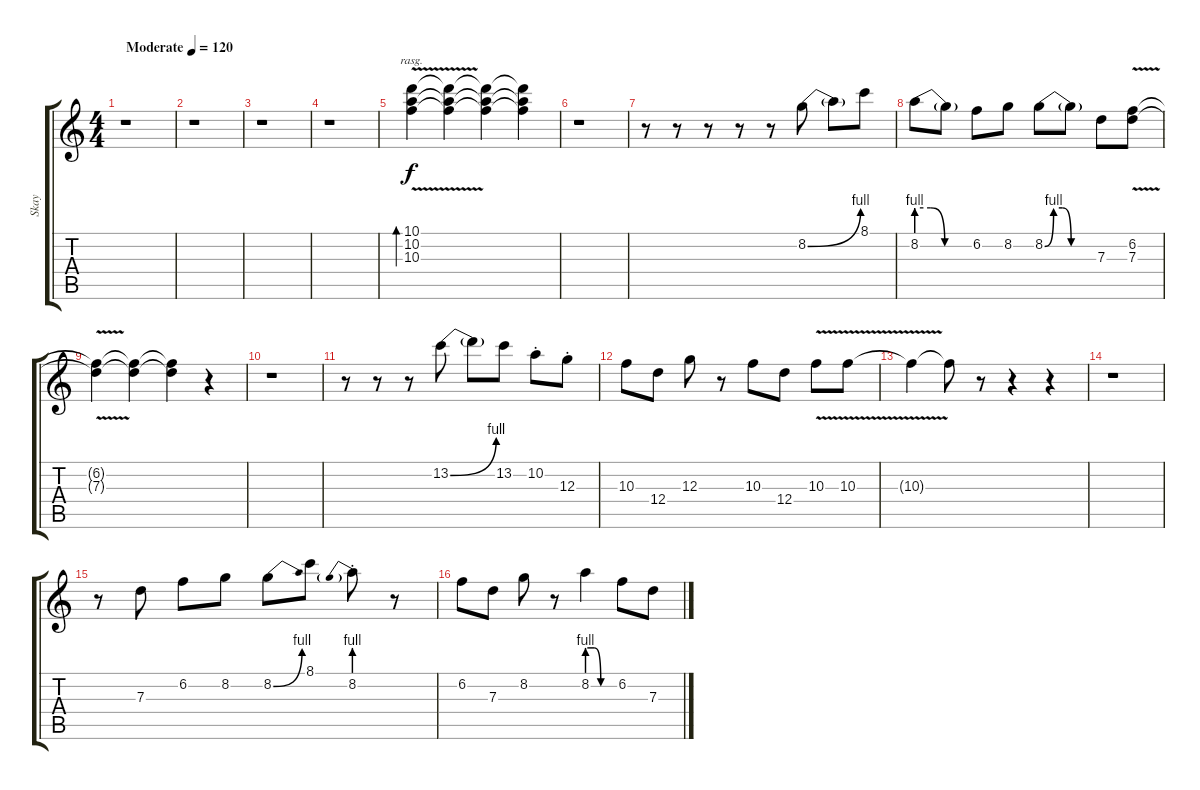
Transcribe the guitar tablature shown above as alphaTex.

\track ("Skay" "Skay") {instrument overdrivenguitar}
\staff {score tabs}
\tuning (E4 B3 G3 D3 A2 E2) {hide}
\ts (4 4)
\tempo (120 "Moderate")
\clef g2
\ks c
r.1{dy f instrument overdrivenguitar} |
r.1 |
r.1 |
r.1 |
(10.1{v} 10.2{v} 10.3{v}).4{bd 240 rasg ii volume 9 instrument electricguitarclean} (10.1{t} 10.2{t} 10.3{t}).4 (10.1{t} 10.2{t} 10.3{t}).4 (10.1{t} 10.2{t} 10.3{t}).4 |
r.1 |
r.8{volume 8 instrument overdrivenguitar} r.8 r.8 r.8 r.8 8.2{be (bend 0 0 60 4)}.8 8.2{t}.8 8.1.8 |
8.2{be (custom 0 4 15 4 30 0 60 0)}.8 8.2{t}.8 6.2.8 8.2.8 8.2{be (custom 0 0 10 4 20 4 30 0 60 0)}.8 8.2{t}.8 7.3.8 (6.2{v} 7.3{v}).8 |
(6.2{t} 7.3{t}).4 (6.2{t} 7.3{t}).4 (6.2{t} 7.3{t}).4 r.4 |
r.1 |
r.8 r.8 r.8 13.2{be (bend 0 0 60 4)}.8 13.2{t}.8 13.2.8 10.2{st}.8 12.3{st}.8 |
10.3.8 12.4.8 12.3.8 r.8 10.3.8 12.4.8 10.3{v}.8 10.3{v}.8 |
10.3{t}.4 10.3{t}.8 r.8 r.4 r.4 |
r.1 |
r.8 7.3.8 6.2.8 8.2.8 8.2{be (bend 0 0 60 4)}.8 8.1.8 8.2{be (prebend 0 4 60 4) st}.8 r.8 |
6.2.8 7.3.8 8.2.8 r.8 8.2{be (custom 0 4 15 4 30 0 60 0)}.4 6.2.8 7.3.8
